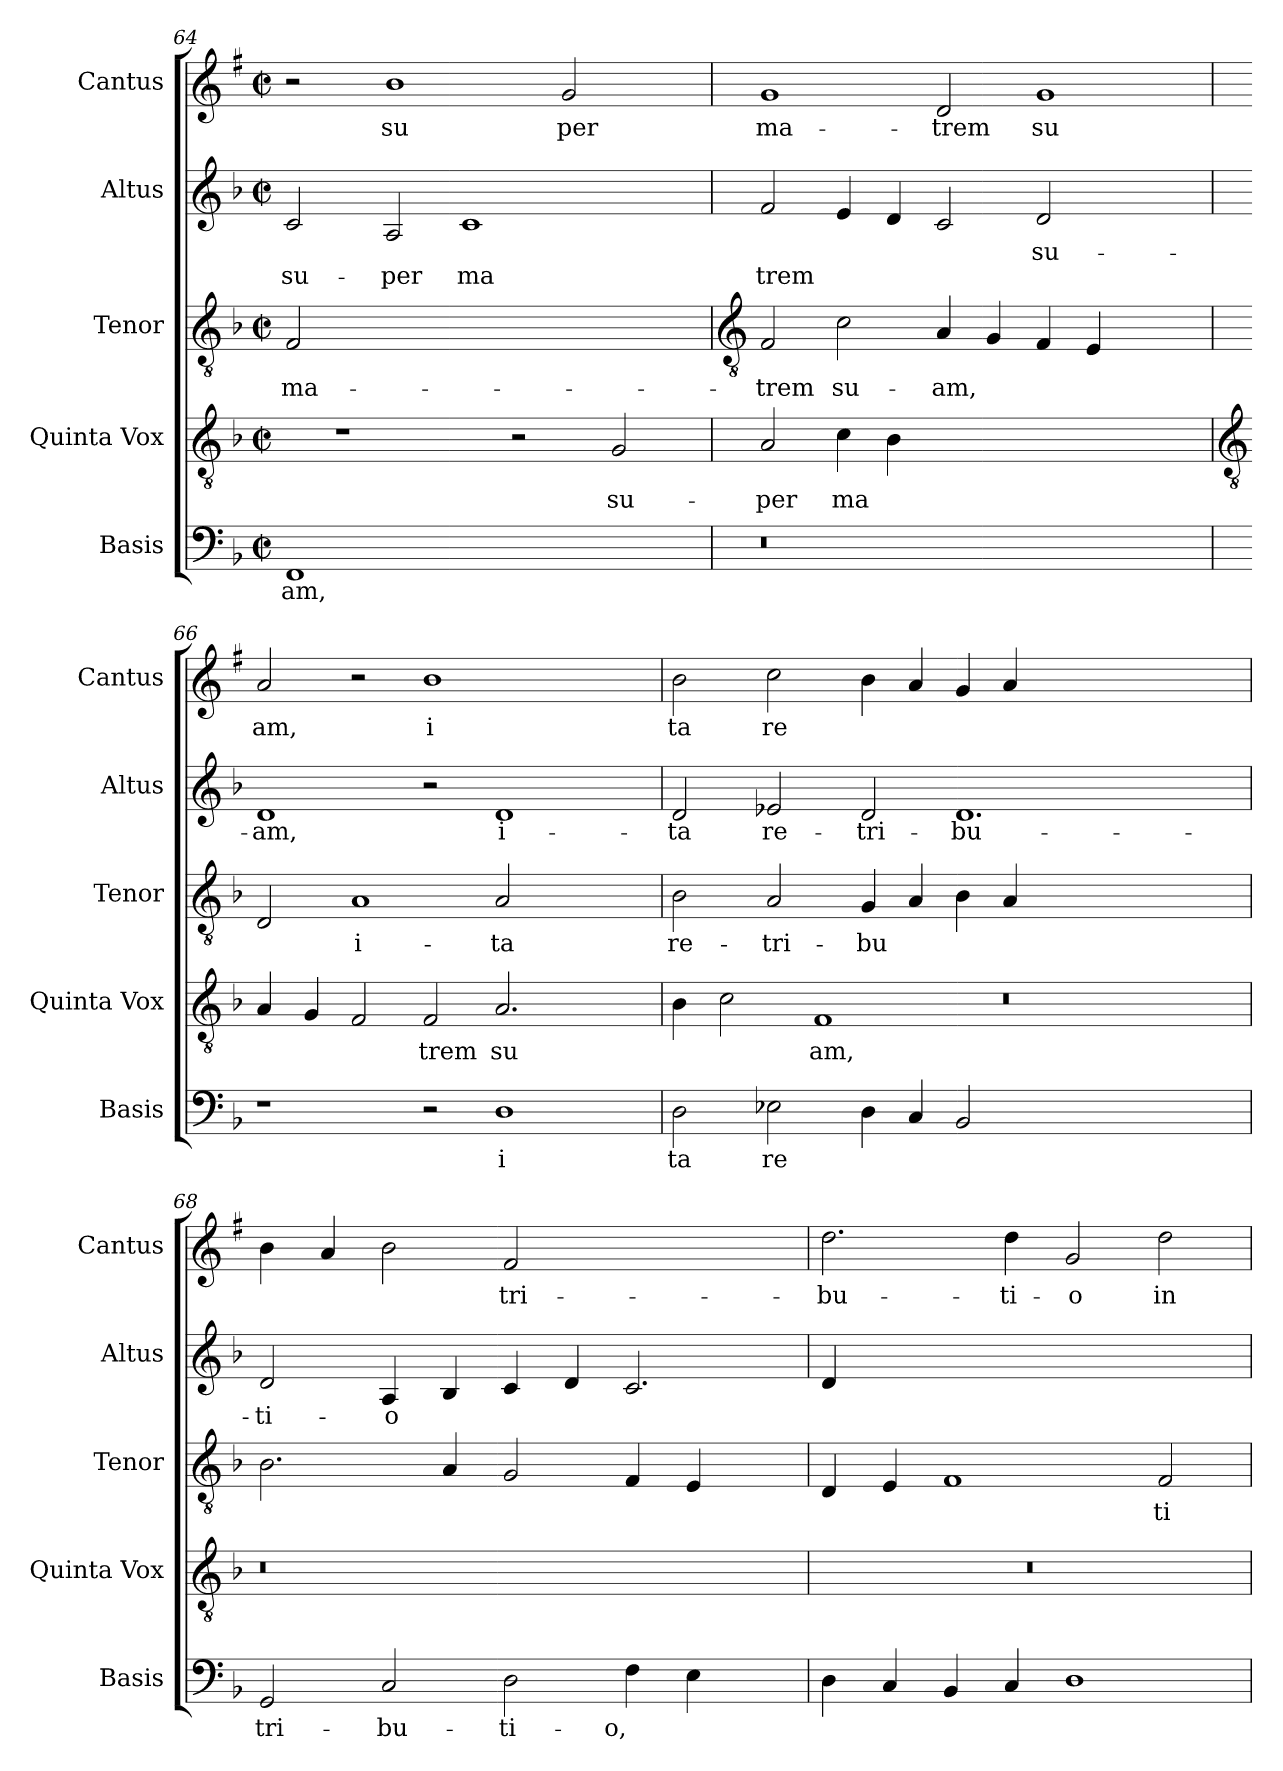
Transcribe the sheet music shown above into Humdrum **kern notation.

**kern	**text	**kern	**text	**kern	**text	**kern	**text	**text	**kern	**text
*part5	*part5	*part4	*part4	*part3	*part3	*part2	*part2	*part2	*part1	*part1
*staff5	*staff5	*staff4	*staff4	*staff3	*staff3	*staff2	*staff2	*staff2	*staff1	*staff1
*I"Basis	*	*I"Quinta Vox	*	*I"Tenor	*	*I"Altus	*	*	*I"Cantus	*
*I'Basis	*	*I'Quinta Vox	*	*I'Tenor	*	*I'Altus	*	*	*I'Cantus	*
!!LO:LB:g=z
*clefF4	*	*clefGv2	*	*clefGv2	*	*clefG2	*	*	*clefG2	*
*	*	*	*	*	*	*	*	*	*ITrd1c2	*
*k[b-]	*	*k[b-]	*	*k[b-]	*	*k[b-]	*	*	*k[b-]	*
*F:	*	*F:	*	*F:	*	*F:	*	*	*F:	*
*M4/2	*	*M4/2	*	*M4/2	*	*M4/2	*	*	*M4/2	*
*met(c|)	*	*met(c|)	*	*met(c|)	*	*met(c|)	*	*	*met(c|)	*
=64A	=64A	=64A	=64A	=64A	=64A	=64A	=64A	=64A	=64A	=64A
!	!LO:LY:b	!	!	!	!LO:LY:b	!	!	!LO:LY:b	!	!
1FF	am,	4cyy]	.	2F	ma-	2c	.	su-	2r	.
.	.	1r	.	.	.	.	.	.	.	.
!	!	!	!	!	!	!	!	!LO:LY:b	!	!LO:LY:b
.	.	.	.	1..ryy	.	2A	.	-per	1a	su
!	!	!	!	!	!	!	!	!LO:LY:b	!	!
1ryy	.	.	.	.	.	1c	.	ma	.	.
.	.	2r	.	.	.	.	.	.	.	.
!	!	!	!	!	!	!	!	!	!	!LO:LY:b
.	.	.	.	.	.	.	.	.	2f	per
!	!	!	!LO:LY:b	!	!	!	!	!	!	!
.	.	2G	su-	.	.	.	.	.	.	.
4ryy	.	.	.	.	.	4ryy	.	.	4ryy	.
!!LO:LB:g=z
=65A	=65A	=65A	=65A	=65A	=65A	=65A	=65A	=65A	=65A	=65A
*	*	*	*	*clefGv2	*	*	*	*	*	*
!	!	!	!LO:LY:b	!	!LO:LY:b	!	!	!LO:LY:b	!	!LO:LY:b
0r	.	2A	-per	2F	-trem	2f	.	trem	1f	ma-
!	!	!	!LO:LY:b	!	!LO:LY:b	!	!	!	!	!
.	.	4c	ma	2c	su-	4e	.	.	.	.
.	.	4B-	.	.	.	4d	.	.	.	.
!	!	!	!	!	!LO:LY:b	!	!	!	!	!LO:LY:b
.	.	1.ryy	.	4A	-am,	2c	.	.	2c	-trem
.	.	.	.	4G	.	.	.	.	.	.
!	!	!	!	!	!	!	!LO:LY:b	!	!	!LO:LY:b
.	.	.	.	4F	.	2d	su-	.	1f	su
.	.	.	.	4E	.	.	.	.	.	.
2ryy	.	.	.	2ryy	.	2ryy	.	.	.	.
!!LO:LB:g=z
=66A	=66A	=66A	=66A	=66A	=66A	=66A	=66A	=66A	=66A	=66A
*	*	*clefGv2	*	*	*	*	*	*	*	*
!	!	!	!	!	!	!	!LO:LY:b	!	!	!LO:LY:b
1r	.	4A	.	2D	.	1d	-am,	.	2g	am,
.	.	4G	.	.	.	.	.	.	.	.
!	!	!	!	!	!LO:LY:b	!	!	!	!	!
.	.	2F	.	1A	i-	.	.	.	2r	.
!	!	!	!LO:LY:b	!	!	!	!	!	!	!LO:LY:b
2r	.	2F	trem	.	.	2r	.	.	1a	i
!	!LO:LY:b	!	!LO:LY:b	!	!LO:LY:b	!	!LO:LY:b	!	!	!
1D	i	2.A	su	2A	-ta	1d	i-	.	.	.
.	.	.	.	2ryy	.	.	.	.	2ryy	.
.	.	4ryy	.	.	.	.	.	.	.	.
=67A	=67A	=67A	=67A	=67A	=67A	=67A	=67A	=67A	=67A	=67A
!	!LO:LY:b	!	!	!	!LO:LY:b	!	!LO:LY:b	!	!	!LO:LY:b
2D	ta	4B-	.	2B-	re-	2d	-ta	.	2a	ta
.	.	2c	.	.	.	.	.	.	.	.
!	!LO:LY:b	!	!	!	!LO:LY:b	!	!LO:LY:b	!	!	!LO:LY:b
2E-X	re	.	.	2A	-tri-	2e-X	re-	.	2b-	re
!	!	!	!LO:LY:b	!	!	!	!	!	!	!
.	.	1F	am,	.	.	.	.	.	.	.
!	!	!	!	!	!LO:LY:b	!	!LO:LY:b	!	!	!
4D	.	.	.	4G	-bu	2d	-tri-	.	4a	.
4C	.	.	.	4A	.	.	.	.	4g	.
!	!	!	!	!	!	!	!LO:LY:b	!	!	!
2BB-	.	.	.	4B-	.	1.d	-bu-	.	4f	.
.	.	0r	.	4A	.	.	.	.	4g	.
1..ryy	.	.	.	1..ryy	.	.	.	.	1..ryy	.
.	.	.	.	.	.	2.ryy	.	.	.	.
=68A	=68A	=68A	=68A	=68A	=68A	=68A	=68A	=68A	=68A	=68A
!	!LO:LY:b	!	!	!	!	!	!LO:LY:b	!	!	!
2GG	tri-	0r	.	2.B-	.	2d	-ti-	.	4a	.
.	.	.	.	.	.	.	.	.	4g	.
!	!LO:LY:b	!	!	!	!	!	!LO:LY:b	!	!	!
2C	-bu-	.	.	.	.	4A	-o	.	2a	.
.	.	.	.	4A	.	4B-	.	.	.	.
!	!LO:LY:b	!	!	!	!	!	!	!	!	!LO:LY:b
2D	-ti-	.	.	2G	.	4c	.	.	2e	tri-
.	.	.	.	.	.	4d	.	.	.	.
!	!LO:LY:b	!	!	!	!	!	!	!	!	!
4F	-o,	.	.	4F	.	2.c	.	.	2.ryy	.
4E	.	.	.	4E	.	.	.	.	.	.
4ryy	.	4ryy	.	4ryy	.	.	.	.	.	.
!!LO:LB:g=z
=69	=69	=69	=69	=69	=69	=69	=69	=69	=69	=69
!	!	!	!	!	!	!	!	!	!	!LO:LY:b
4D	.	0r	.	4D	.	4d	.	.	2.cc	-bu-
4C	.	.	.	4E	.	1..ryy	.	.	.	.
4BB-	.	.	.	1F	.	.	.	.	.	.
!	!	!	!	!	!	!	!	!	!	!LO:LY:b
4C	.	.	.	.	.	.	.	.	4cc	-ti-
!	!	!	!	!	!	!	!	!	!	!LO:LY:b
1D	.	.	.	.	.	.	.	.	2f	-o
!	!	!	!	!	!LO:LY:b	!	!	!	!	!LO:LY:b
.	.	.	.	2F	ti-	.	.	.	2cc	in
=	=	=	=	=	=	=	=	=	=	=
*-	*-	*-	*-	*-	*-	*-	*-	*-	*-	*-
